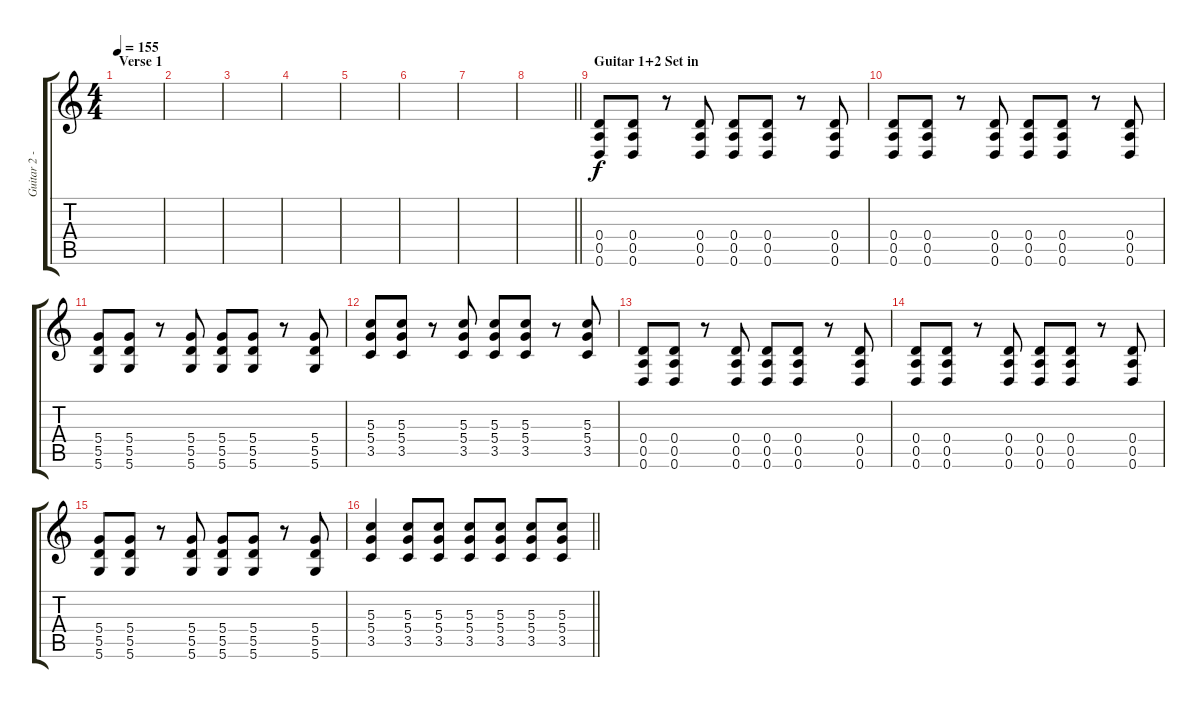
\track ("Guitar 2 - Ryan Peak" "Guitar 2 -") {instrument distortionguitar}
\staff {score tabs}
\tuning (E4 B3 G3 D3 A2 D2) {hide}
\ts (4 4)
\section ("" "Verse 1")
\tempo 155
\clef g2
\ks c
|
|
|
|
|
|
|
\barLineRight lightlight
|
\section ("" "Guitar 1+2 Set in")
(0.4 0.5 0.6).8 (0.4 0.5 0.6).8 r.8 (0.4 0.5 0.6).8 (0.4 0.5 0.6).8 (0.4 0.5 0.6).8 r.8 (0.4 0.5 0.6).8 |
(0.4 0.5 0.6).8 (0.4 0.5 0.6).8 r.8 (0.4 0.5 0.6).8 (0.4 0.5 0.6).8 (0.4 0.5 0.6).8 r.8 (0.4 0.5 0.6).8 |
(5.4 5.5 5.6).8 (5.4 5.5 5.6).8 r.8 (5.4 5.5 5.6).8 (5.4 5.5 5.6).8 (5.4 5.5 5.6).8 r.8 (5.4 5.5 5.6).8 |
(5.3 5.4 3.5).8 (5.3 5.4 3.5).8 r.8 (5.3 5.4 3.5).8 (5.3 5.4 3.5).8 (5.3 5.4 3.5).8 r.8 (5.3 5.4 3.5).8 |
(0.4 0.5 0.6).8 (0.4 0.5 0.6).8 r.8 (0.4 0.5 0.6).8 (0.4 0.5 0.6).8 (0.4 0.5 0.6).8 r.8 (0.4 0.5 0.6).8 |
(0.4 0.5 0.6).8 (0.4 0.5 0.6).8 r.8 (0.4 0.5 0.6).8 (0.4 0.5 0.6).8 (0.4 0.5 0.6).8 r.8 (0.4 0.5 0.6).8 |
(5.4 5.5 5.6).8 (5.4 5.5 5.6).8 r.8 (5.4 5.5 5.6).8 (5.4 5.5 5.6).8 (5.4 5.5 5.6).8 r.8 (5.4 5.5 5.6).8 |
\barLineRight lightlight
(5.3 5.4 3.5).4 (5.3 5.4 3.5).8 (5.3 5.4 3.5).8 (5.3 5.4 3.5).8 (5.3 5.4 3.5).8 (5.3 5.4 3.5).8 (5.3 5.4 3.5).8
